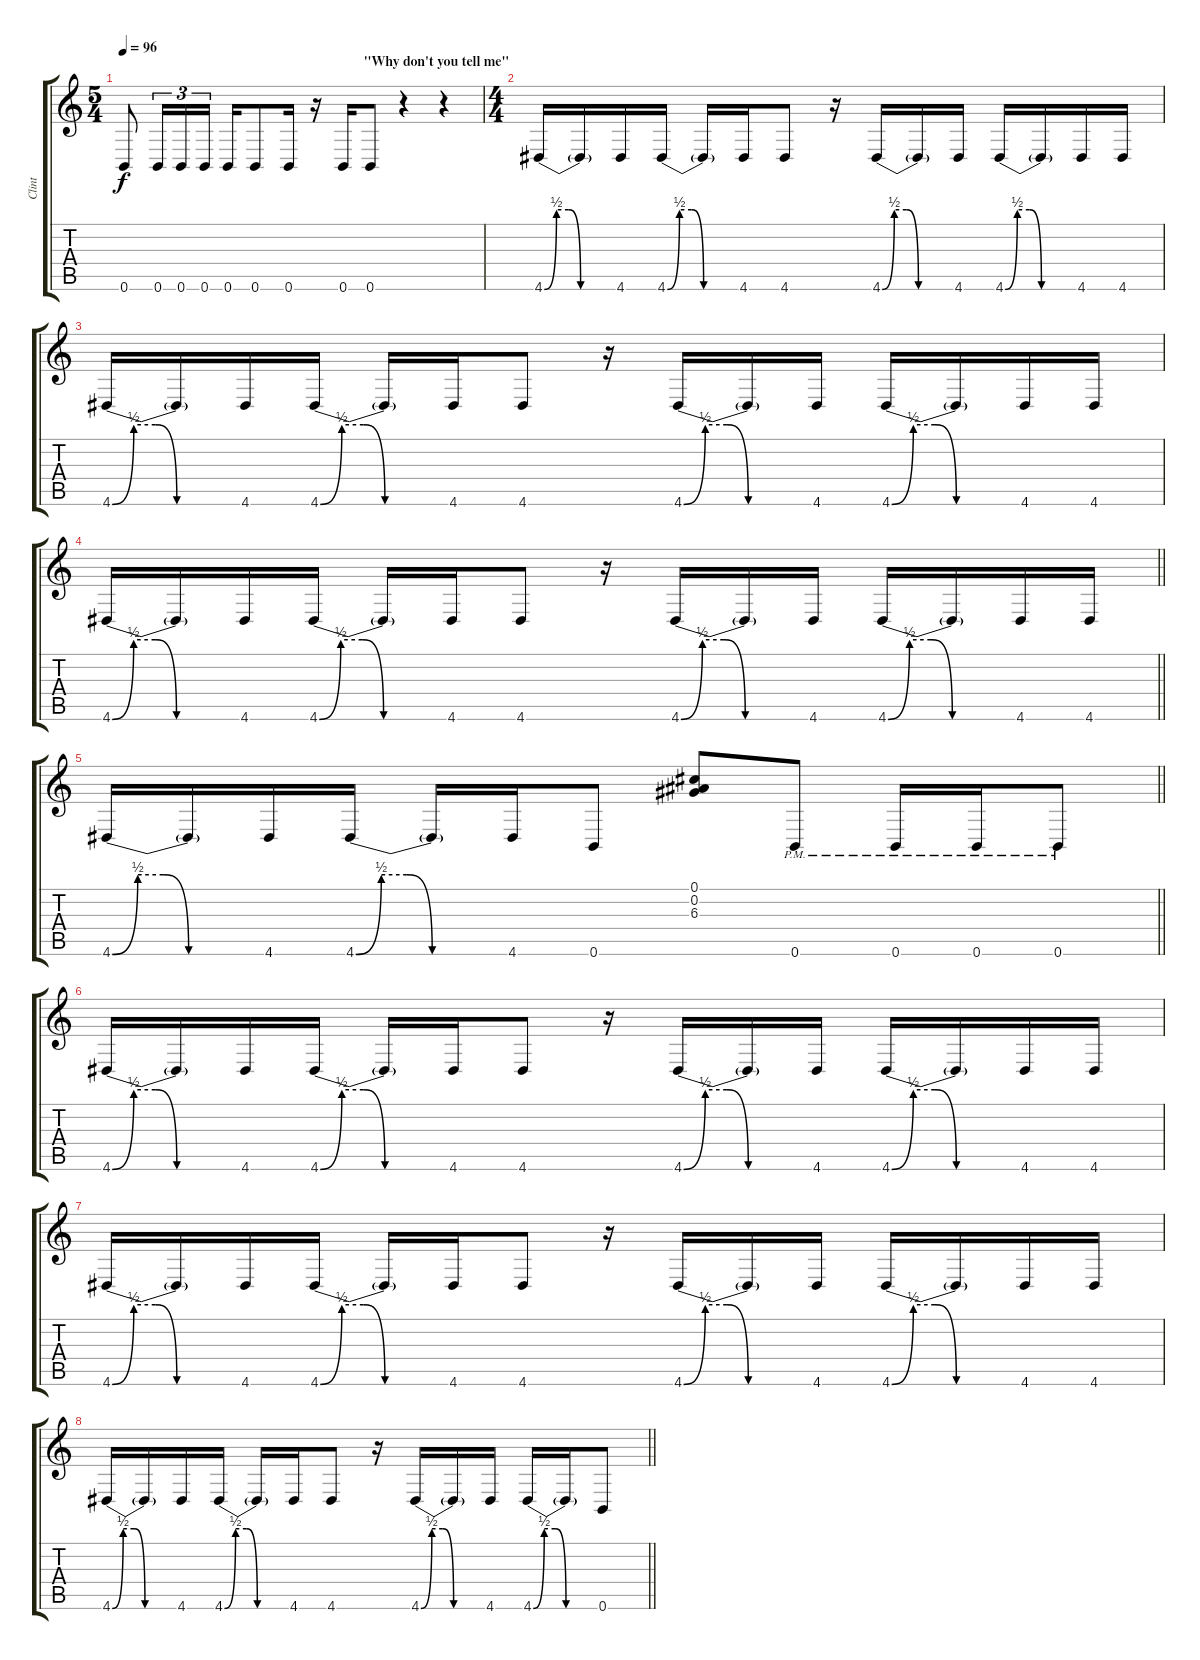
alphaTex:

\track ("Clint" "Clint") {instrument distortionguitar}
\staff {score tabs}
\tuning (Db4 Ab3 E3 B2 Gb2 B1) {hide}
\ts (5 4)
\section ("" "                                                                      \"Why don't you tell me\"")
\tempo 96
\clef g2
\ks c
0.6.8{dy f} 0.6.16{tu (3 2)} 0.6.16{tu (3 2)} 0.6.16{tu (3 2)} 0.6.16 0.6.8 0.6.16 r.16 0.6.16 0.6.8 r.4 r.4 |
\ts (4 4)
4.6{be (custom 0 0 10 2 20 2 30 0 60 0)}.16 4.6{t}.16 4.6.16 4.6{be (custom 0 0 10 2 20 2 30 0 60 0)}.16 4.6{t}.16 4.6.16 4.6.8 r.16 4.6{be (custom 0 0 10 2 20 2 30 0 60 0)}.16 4.6{t}.16 4.6.16 4.6{be (custom 0 0 10 2 20 2 30 0 60 0)}.16 4.6{t}.16 4.6.16 4.6.16 |
4.6{be (custom 0 0 10 2 20 2 30 0 60 0)}.16 4.6{t}.16 4.6.16 4.6{be (custom 0 0 10 2 20 2 30 0 60 0)}.16 4.6{t}.16 4.6.16 4.6.8 r.16 4.6{be (custom 0 0 10 2 20 2 30 0 60 0)}.16 4.6{t}.16 4.6.16 4.6{be (custom 0 0 10 2 20 2 30 0 60 0)}.16 4.6{t}.16 4.6.16 4.6.16 |
\barLineRight lightlight
4.6{be (custom 0 0 10 2 20 2 30 0 60 0)}.16 4.6{t}.16 4.6.16 4.6{be (custom 0 0 10 2 20 2 30 0 60 0)}.16 4.6{t}.16 4.6.16 4.6.8 r.16 4.6{be (custom 0 0 10 2 20 2 30 0 60 0)}.16 4.6{t}.16 4.6.16 4.6{be (custom 0 0 10 2 20 2 30 0 60 0)}.16 4.6{t}.16 4.6.16 4.6.16 |
\barLineRight lightlight
4.6{be (custom 0 0 10 2 20 2 30 0 60 0)}.16 4.6{t}.16 4.6.16 4.6{be (custom 0 0 10 2 20 2 30 0 60 0)}.16 4.6{t}.16 4.6.16 0.6.8 (0.1 0.2 6.3).8 0.6{pm}.8 0.6{pm}.16 0.6{pm}.16 0.6{pm}.8 |
4.6{be (custom 0 0 10 2 20 2 30 0 60 0)}.16 4.6{t}.16 4.6.16 4.6{be (custom 0 0 10 2 20 2 30 0 60 0)}.16 4.6{t}.16 4.6.16 4.6.8 r.16 4.6{be (custom 0 0 10 2 20 2 30 0 60 0)}.16 4.6{t}.16 4.6.16 4.6{be (custom 0 0 10 2 20 2 30 0 60 0)}.16 4.6{t}.16 4.6.16 4.6.16 |
4.6{be (custom 0 0 10 2 20 2 30 0 60 0)}.16 4.6{t}.16 4.6.16 4.6{be (custom 0 0 10 2 20 2 30 0 60 0)}.16 4.6{t}.16 4.6.16 4.6.8 r.16 4.6{be (custom 0 0 10 2 20 2 30 0 60 0)}.16 4.6{t}.16 4.6.16 4.6{be (custom 0 0 10 2 20 2 30 0 60 0)}.16 4.6{t}.16 4.6.16 4.6.16 |
\barLineRight lightlight
4.6{be (custom 0 0 10 2 20 2 30 0 60 0)}.16 4.6{t}.16 4.6.16 4.6{be (custom 0 0 10 2 20 2 30 0 60 0)}.16 4.6{t}.16 4.6.16 4.6.8 r.16 4.6{be (custom 0 0 10 2 20 2 30 0 60 0)}.16 4.6{t}.16 4.6.16 4.6{be (custom 0 0 10 2 20 2 30 0 60 0)}.16 4.6{t}.16 0.6.8
